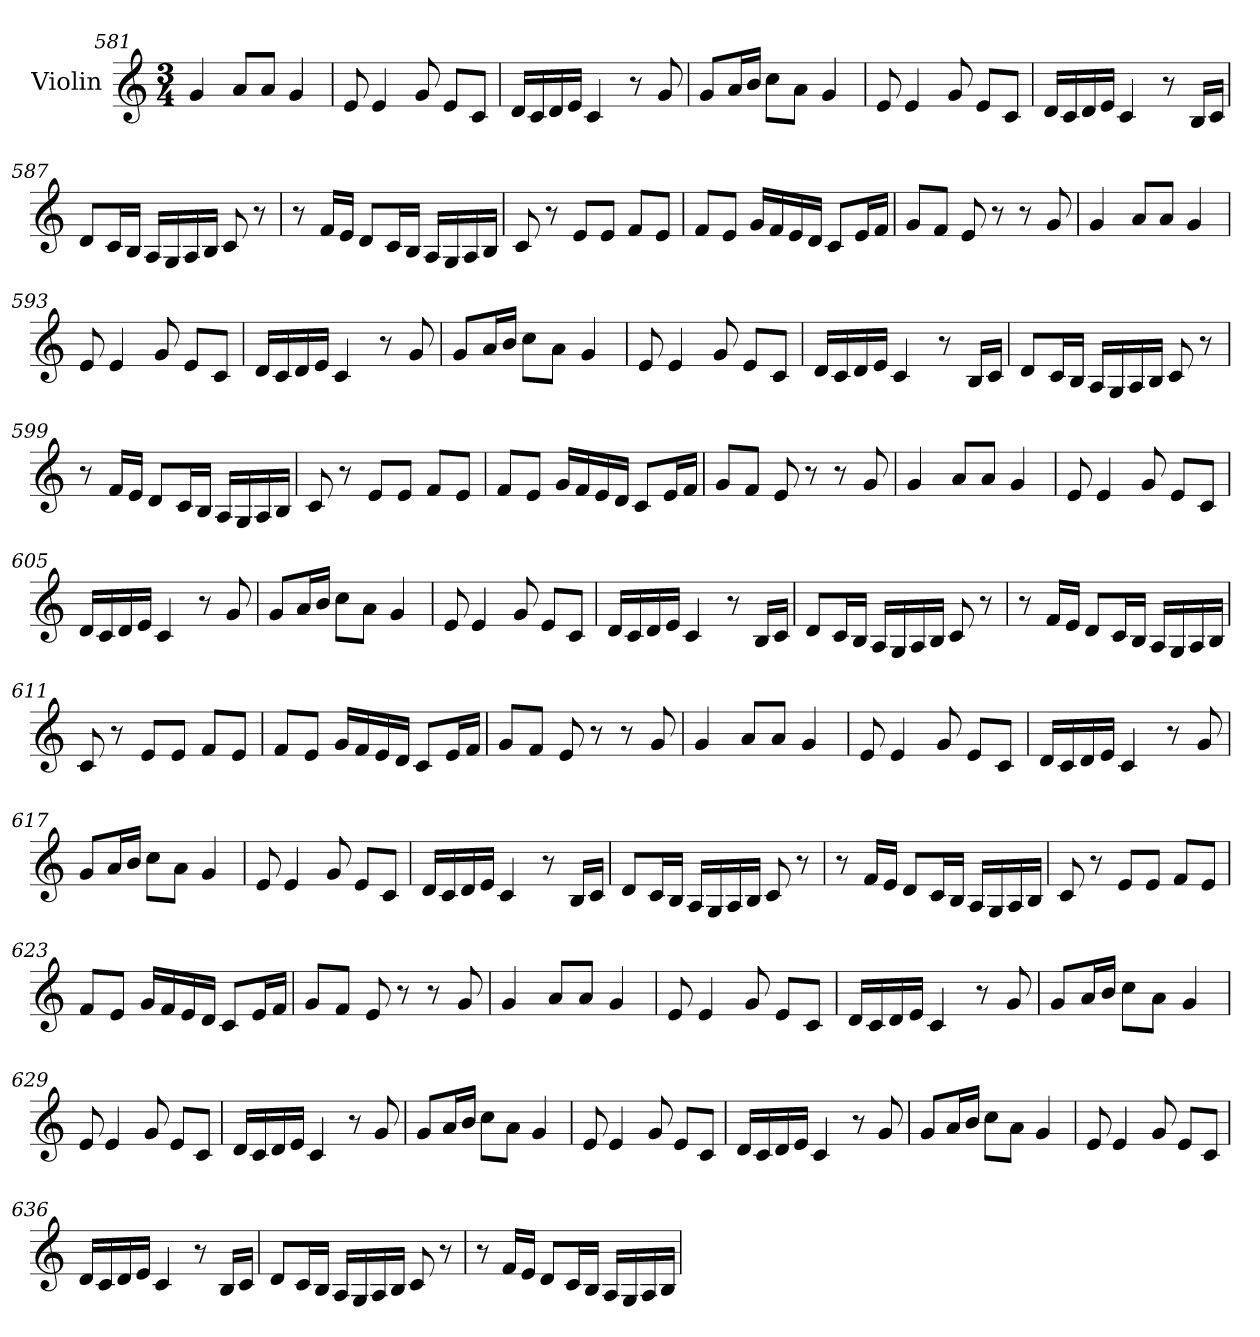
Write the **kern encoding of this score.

**kern
*part1
*staff1
*I"Violin
*clefG2
*k[]
*M3/4
=581
4g/
8a/L
8a/J
4g/
=582
8e/
4e/
8g/
8e/L
8c/J
=583
16d/LL
16c/
16d/
16e/JJ
4c/
8r
8g/
=584
8g/L
16a/L
16b/JJ
8cc\L
8a\J
4g/
=585
8e/
4e/
8g/
8e/L
8c/J
!!LO:LB:g=z
=586
16d/LL
16c/
16d/
16e/JJ
4c/
8r
16B/LL
16c/JJ
=587
8d/L
16c/L
16B/JJ
16A/LL
16G/
16A/
16B/JJ
8c/
8r
=588
8r
16f/LL
16e/JJ
8d/L
16c/L
16B/JJ
16A/LL
16G/
16A/
16B/JJ
=589
8c/
8r
8e/L
8e/J
8f/L
8e/J
!!LO:LB:g=z
=590
8f/L
8e/J
16g/LL
16f/
16e/
16d/JJ
8c/L
16e/L
16f/JJ
=591
8g/L
8f/J
8e/
8r
8r
8g/
=592
4g/
8a/L
8a/J
4g/
=593
8e/
4e/
8g/
8e/L
8c/J
=594
16d/LL
16c/
16d/
16e/JJ
4c/
8r
8g/
!!LO:PB:g=z
=595
8g/L
16a/L
16b/JJ
8cc\L
8a\J
4g/
=596
8e/
4e/
8g/
8e/L
8c/J
=597
16d/LL
16c/
16d/
16e/JJ
4c/
8r
16B/LL
16c/JJ
=598
8d/L
16c/L
16B/JJ
16A/LL
16G/
16A/
16B/JJ
8c/
8r
!!LO:LB:g=z
=599
8r
16f/LL
16e/JJ
8d/L
16c/L
16B/JJ
16A/LL
16G/
16A/
16B/JJ
=600
8c/
8r
8e/L
8e/J
8f/L
8e/J
=601
8f/L
8e/J
16g/LL
16f/
16e/
16d/JJ
8c/L
16e/L
16f/JJ
=602
8g/L
8f/J
8e/
8r
8r
8g/
=603
4g/
8a/L
8a/J
4g/
!!LO:LB:g=z
=604
8e/
4e/
8g/
8e/L
8c/J
=605
16d/LL
16c/
16d/
16e/JJ
4c/
8r
8g/
=606
8g/L
16a/L
16b/JJ
8cc\L
8a\J
4g/
=607
8e/
4e/
8g/
8e/L
8c/J
=608
16d/LL
16c/
16d/
16e/JJ
4c/
8r
16B/LL
16c/JJ
!!LO:LB:g=z
=609
8d/L
16c/L
16B/JJ
16A/LL
16G/
16A/
16B/JJ
8c/
8r
=610
8r
16f/LL
16e/JJ
8d/L
16c/L
16B/JJ
16A/LL
16G/
16A/
16B/JJ
=611
8c/
8r
8e/L
8e/J
8f/L
8e/J
=612
8f/L
8e/J
16g/LL
16f/
16e/
16d/JJ
8c/L
16e/L
16f/JJ
!!LO:LB:g=z
=613
8g/L
8f/J
8e/
8r
8r
8g/
=614
4g/
8a/L
8a/J
4g/
=615
8e/
4e/
8g/
8e/L
8c/J
=616
16d/LL
16c/
16d/
16e/JJ
4c/
8r
8g/
=617
8g/L
16a/L
16b/JJ
8cc\L
8a\J
4g/
=618
8e/
4e/
8g/
8e/L
8c/J
!!LO:LB:g=z
=619
16d/LL
16c/
16d/
16e/JJ
4c/
8r
16B/LL
16c/JJ
=620
8d/L
16c/L
16B/JJ
16A/LL
16G/
16A/
16B/JJ
8c/
8r
=621
8r
16f/LL
16e/JJ
8d/L
16c/L
16B/JJ
16A/LL
16G/
16A/
16B/JJ
=622
8c/
8r
8e/L
8e/J
8f/L
8e/J
!!LO:LB:g=z
=623
8f/L
8e/J
16g/LL
16f/
16e/
16d/JJ
8c/L
16e/L
16f/JJ
=624
8g/L
8f/J
8e/
8r
8r
8g/
=625
4g/
8a/L
8a/J
4g/
=626
8e/
4e/
8g/
8e/L
8c/J
=627
16d/LL
16c/
16d/
16e/JJ
4c/
8r
8g/
!!LO:LB:g=z
=628
8g/L
16a/L
16b/JJ
8cc\L
8a\J
4g/
=629
8e/
4e/
8g/
8e/L
8c/J
=630
16d/LL
16c/
16d/
16e/JJ
4c/
8r
8g/
=631
8g/L
16a/L
16b/JJ
8cc\L
8a\J
4g/
=632
8e/
4e/
8g/
8e/L
8c/J
!!LO:PB:g=z
=633
16d/LL
16c/
16d/
16e/JJ
4c/
8r
8g/
=634
8g/L
16a/L
16b/JJ
8cc\L
8a\J
4g/
=635
8e/
4e/
8g/
8e/L
8c/J
=636
16d/LL
16c/
16d/
16e/JJ
4c/
8r
16B/LL
16c/JJ
=637
8d/L
16c/L
16B/JJ
16A/LL
16G/
16A/
16B/JJ
8c/
8r
!!LO:LB:g=z
=638
8r
16f/LL
16e/JJ
8d/L
16c/L
16B/JJ
16A/LL
16G/
16A/
16B/JJ
=
*-
